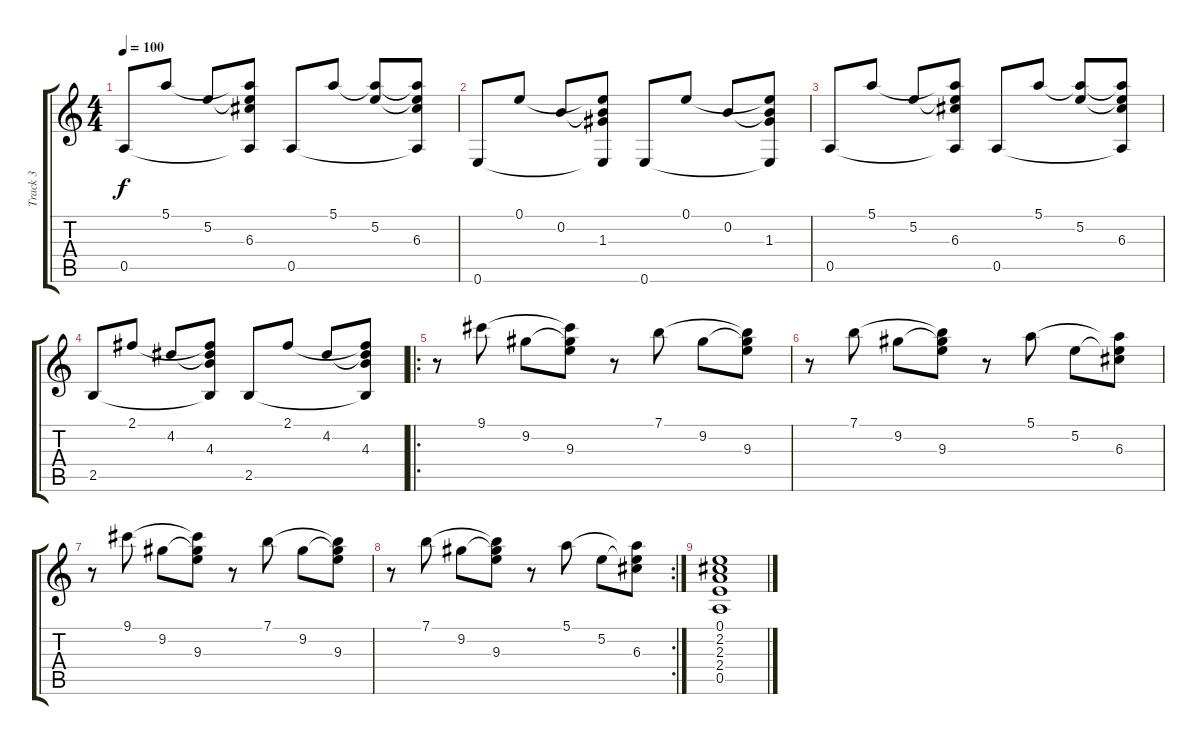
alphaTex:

\track ("Track 3" "Track 3") {instrument distortionguitar}
\staff {score tabs}
\tuning (E4 B3 G3 D3 A2 E2) {hide}
\ts (4 4)
\tempo 100
\clef g2
\ks c
0.5.8{dy f} 5.1.8 5.2.8 (5.1{t} 5.2{t} 6.3 0.5{t}).8 0.5.8 5.1.8 (5.1{t} 5.2).8 (5.1{t} 5.2{t} 6.3 0.5{t}).8 |
0.6.8 0.1.8 0.2.8 (0.1{t} 0.2{t} 1.3 0.6{t}).8 0.6.8 0.1.8 0.2.8 (0.1{t} 0.2{t} 1.3 0.6{t}).8 |
0.5.8 5.1.8 5.2.8 (5.1{t} 5.2{t} 6.3 0.5{t}).8 0.5.8 5.1.8 (5.1{t} 5.2).8 (5.1{t} 5.2{t} 6.3 0.5{t}).8 |
2.5.8 2.1.8 4.2.8 (2.1{t} 4.2{t} 4.3 2.5{t}).8 2.5.8 2.1.8 4.2.8 (2.1{t} 4.2{t} 4.3 2.5{t}).8 |
\ro
r.8 9.1.8 9.2.8 (9.1{t} 9.2{t} 9.3).8 r.8 7.1.8 9.2.8 (7.1{t} 9.2{t} 9.3).8 |
r.8 7.1.8 9.2.8 (7.1{t} 9.2{t} 9.3).8 r.8 5.1.8 5.2.8 (5.1{t} 5.2{t} 6.3).8 |
r.8 9.1.8 9.2.8 (9.1{t} 9.2{t} 9.3).8 r.8 7.1.8 9.2.8 (7.1{t} 9.2{t} 9.3).8 |
\rc 2
r.8 7.1.8 9.2.8 (7.1{t} 9.2{t} 9.3).8 r.8 5.1.8 5.2.8 (5.1{t} 5.2{t} 6.3).8 |
(0.1 2.2 2.3 2.4 0.5).1
